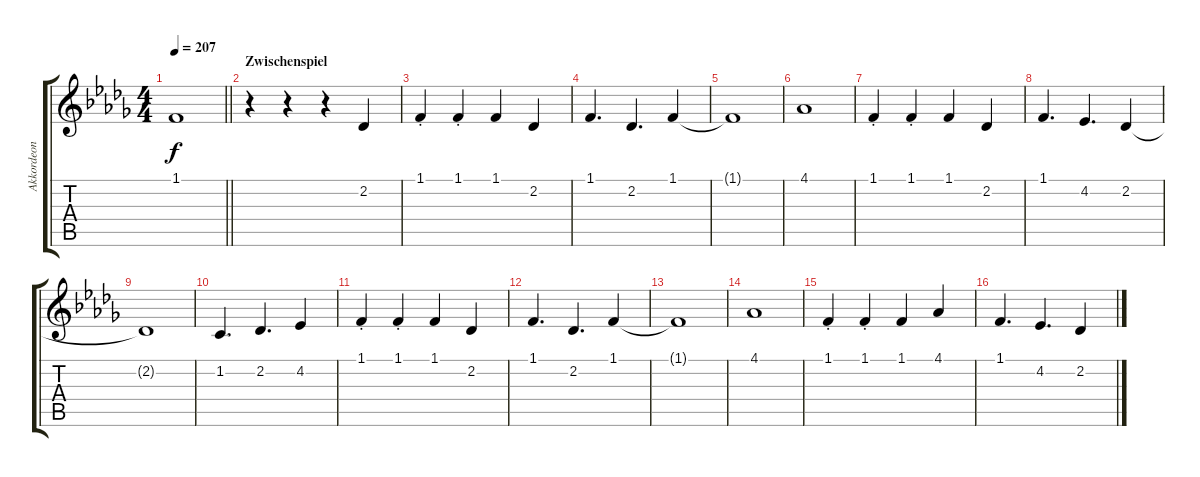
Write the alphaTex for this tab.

\track ("Akkordeon" "Akkordeon") {instrument accordion}
\staff {score tabs}
\tuning (E4 B3 G3 D3 A2 E2) {hide}
\ts (4 4)
\tempo 207
\clef g2
\barLineRight lightlight
\ks bbminor
1.1.1{dy f} |
\section ("" "Zwischenspiel")
r.4 r.4 r.4 2.2.4{volume 16} |
1.1{st}.4 1.1{st}.4 1.1.4 2.2.4 |
1.1.4{d} 2.2.4{d} 1.1.4 |
1.1{t}.1 |
4.1.1 |
1.1{st}.4 1.1{st}.4 1.1.4 2.2.4 |
1.1.4{d} 4.2.4{d} 2.2.4 |
2.2{t}.1 |
1.2.4{d} 2.2.4{d} 4.2.4 |
1.1{st}.4 1.1{st}.4 1.1.4 2.2.4 |
1.1.4{d} 2.2.4{d} 1.1.4 |
1.1{t}.1 |
4.1.1 |
1.1{st}.4 1.1{st}.4 1.1.4 4.1.4 |
1.1.4{d} 4.2.4{d} 2.2.4
